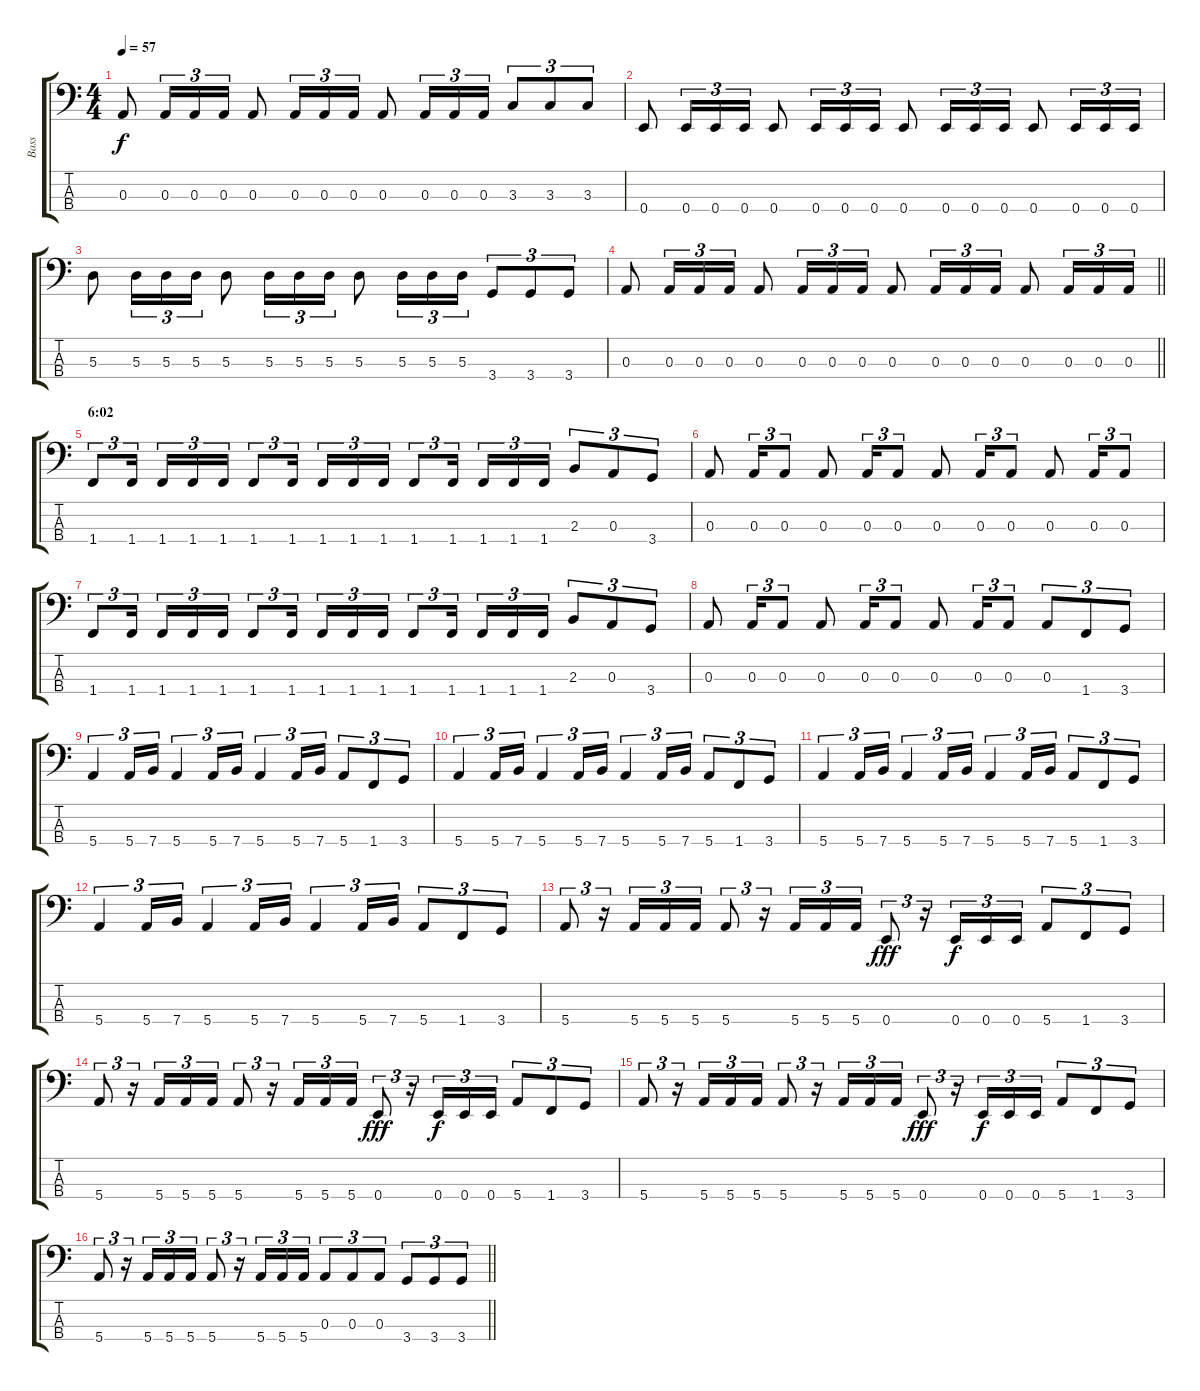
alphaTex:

\track ("Bass" "Bass") {instrument electricbassfinger}
\staff {score tabs}
\tuning (G2 D2 A1 E1) {hide}
\ts (4 4)
\tempo 57
\clef f4
\ks c
0.3.8{dy f} 0.3.16{tu (3 2)} 0.3.16{tu (3 2)} 0.3.16{tu (3 2)} 0.3.8 0.3.16{tu (3 2)} 0.3.16{tu (3 2)} 0.3.16{tu (3 2)} 0.3.8 0.3.16{tu (3 2)} 0.3.16{tu (3 2)} 0.3.16{tu (3 2)} 3.3.8{tu (3 2)} 3.3.8{tu (3 2)} 3.3.8{tu (3 2)} |
0.4.8 0.4.16{tu (3 2)} 0.4.16{tu (3 2)} 0.4.16{tu (3 2)} 0.4.8 0.4.16{tu (3 2)} 0.4.16{tu (3 2)} 0.4.16{tu (3 2)} 0.4.8 0.4.16{tu (3 2)} 0.4.16{tu (3 2)} 0.4.16{tu (3 2)} 0.4.8 0.4.16{tu (3 2)} 0.4.16{tu (3 2)} 0.4.16{tu (3 2)} |
5.3.8 5.3.16{tu (3 2)} 5.3.16{tu (3 2)} 5.3.16{tu (3 2)} 5.3.8 5.3.16{tu (3 2)} 5.3.16{tu (3 2)} 5.3.16{tu (3 2)} 5.3.8 5.3.16{tu (3 2)} 5.3.16{tu (3 2)} 5.3.16{tu (3 2)} 3.4.8{tu (3 2)} 3.4.8{tu (3 2)} 3.4.8{tu (3 2)} |
\barLineRight lightlight
0.3.8 0.3.16{tu (3 2)} 0.3.16{tu (3 2)} 0.3.16{tu (3 2)} 0.3.8 0.3.16{tu (3 2)} 0.3.16{tu (3 2)} 0.3.16{tu (3 2)} 0.3.8 0.3.16{tu (3 2)} 0.3.16{tu (3 2)} 0.3.16{tu (3 2)} 0.3.8 0.3.16{tu (3 2)} 0.3.16{tu (3 2)} 0.3.16{tu (3 2)} |
\section ("" "6:02")
1.4.8{tu (3 2)} 1.4.16{tu (3 2) beam splitsecondary} 1.4.16{tu (3 2)} 1.4.16{tu (3 2)} 1.4.16{tu (3 2)} 1.4.8{tu (3 2)} 1.4.16{tu (3 2) beam splitsecondary} 1.4.16{tu (3 2)} 1.4.16{tu (3 2)} 1.4.16{tu (3 2)} 1.4.8{tu (3 2)} 1.4.16{tu (3 2) beam splitsecondary} 1.4.16{tu (3 2)} 1.4.16{tu (3 2)} 1.4.16{tu (3 2)} 2.3.8{tu (3 2)} 0.3.8{tu (3 2)} 3.4.8{tu (3 2)} |
0.3.8 0.3.16{tu (3 2)} 0.3.8{tu (3 2)} 0.3.8 0.3.16{tu (3 2)} 0.3.8{tu (3 2)} 0.3.8 0.3.16{tu (3 2)} 0.3.8{tu (3 2)} 0.3.8 0.3.16{tu (3 2)} 0.3.8{tu (3 2)} |
1.4.8{tu (3 2)} 1.4.16{tu (3 2) beam splitsecondary} 1.4.16{tu (3 2)} 1.4.16{tu (3 2)} 1.4.16{tu (3 2)} 1.4.8{tu (3 2)} 1.4.16{tu (3 2) beam splitsecondary} 1.4.16{tu (3 2)} 1.4.16{tu (3 2)} 1.4.16{tu (3 2)} 1.4.8{tu (3 2)} 1.4.16{tu (3 2) beam splitsecondary} 1.4.16{tu (3 2)} 1.4.16{tu (3 2)} 1.4.16{tu (3 2)} 2.3.8{tu (3 2)} 0.3.8{tu (3 2)} 3.4.8{tu (3 2)} |
0.3.8 0.3.16{tu (3 2)} 0.3.8{tu (3 2)} 0.3.8 0.3.16{tu (3 2)} 0.3.8{tu (3 2)} 0.3.8 0.3.16{tu (3 2)} 0.3.8{tu (3 2)} 0.3.8{tu (3 2)} 1.4.8{tu (3 2)} 3.4.8{tu (3 2)} |
5.4.4{tu (3 2)} 5.4.16{tu (3 2)} 7.4.16{tu (3 2)} 5.4.4{tu (3 2)} 5.4.16{tu (3 2)} 7.4.16{tu (3 2)} 5.4.4{tu (3 2)} 5.4.16{tu (3 2)} 7.4.16{tu (3 2)} 5.4.8{tu (3 2)} 1.4.8{tu (3 2)} 3.4.8{tu (3 2)} |
5.4.4{tu (3 2)} 5.4.16{tu (3 2)} 7.4.16{tu (3 2)} 5.4.4{tu (3 2)} 5.4.16{tu (3 2)} 7.4.16{tu (3 2)} 5.4.4{tu (3 2)} 5.4.16{tu (3 2)} 7.4.16{tu (3 2)} 5.4.8{tu (3 2)} 1.4.8{tu (3 2)} 3.4.8{tu (3 2)} |
5.4.4{tu (3 2)} 5.4.16{tu (3 2)} 7.4.16{tu (3 2)} 5.4.4{tu (3 2)} 5.4.16{tu (3 2)} 7.4.16{tu (3 2)} 5.4.4{tu (3 2)} 5.4.16{tu (3 2)} 7.4.16{tu (3 2)} 5.4.8{tu (3 2)} 1.4.8{tu (3 2)} 3.4.8{tu (3 2)} |
5.4.4{tu (3 2)} 5.4.16{tu (3 2)} 7.4.16{tu (3 2)} 5.4.4{tu (3 2)} 5.4.16{tu (3 2)} 7.4.16{tu (3 2)} 5.4.4{tu (3 2)} 5.4.16{tu (3 2)} 7.4.16{tu (3 2)} 5.4.8{tu (3 2)} 1.4.8{tu (3 2)} 3.4.8{tu (3 2)} |
5.4.8{tu (3 2)} r.16{tu (3 2)} 5.4.16{tu (3 2)} 5.4.16{tu (3 2)} 5.4.16{tu (3 2)} 5.4.8{tu (3 2)} r.16{tu (3 2)} 5.4.16{tu (3 2)} 5.4.16{tu (3 2)} 5.4.16{tu (3 2)} 0.4.8{tu (3 2) dy fff} r.16{tu (3 2)} 0.4.16{tu (3 2) dy f} 0.4.16{tu (3 2)} 0.4.16{tu (3 2)} 5.4.8{tu (3 2)} 1.4.8{tu (3 2)} 3.4.8{tu (3 2)} |
5.4.8{tu (3 2)} r.16{tu (3 2)} 5.4.16{tu (3 2)} 5.4.16{tu (3 2)} 5.4.16{tu (3 2)} 5.4.8{tu (3 2)} r.16{tu (3 2)} 5.4.16{tu (3 2)} 5.4.16{tu (3 2)} 5.4.16{tu (3 2)} 0.4.8{tu (3 2) dy fff} r.16{tu (3 2)} 0.4.16{tu (3 2) dy f} 0.4.16{tu (3 2)} 0.4.16{tu (3 2)} 5.4.8{tu (3 2)} 1.4.8{tu (3 2)} 3.4.8{tu (3 2)} |
5.4.8{tu (3 2)} r.16{tu (3 2)} 5.4.16{tu (3 2)} 5.4.16{tu (3 2)} 5.4.16{tu (3 2)} 5.4.8{tu (3 2)} r.16{tu (3 2)} 5.4.16{tu (3 2)} 5.4.16{tu (3 2)} 5.4.16{tu (3 2)} 0.4.8{tu (3 2) dy fff} r.16{tu (3 2)} 0.4.16{tu (3 2) dy f} 0.4.16{tu (3 2)} 0.4.16{tu (3 2)} 5.4.8{tu (3 2)} 1.4.8{tu (3 2)} 3.4.8{tu (3 2)} |
\barLineRight lightlight
5.4.8{tu (3 2)} r.16{tu (3 2)} 5.4.16{tu (3 2)} 5.4.16{tu (3 2)} 5.4.16{tu (3 2)} 5.4.8{tu (3 2)} r.16{tu (3 2)} 5.4.16{tu (3 2)} 5.4.16{tu (3 2)} 5.4.16{tu (3 2)} 0.3.8{tu (3 2)} 0.3.8{tu (3 2)} 0.3.8{tu (3 2)} 3.4.8{tu (3 2)} 3.4.8{tu (3 2)} 3.4.8{tu (3 2)}
